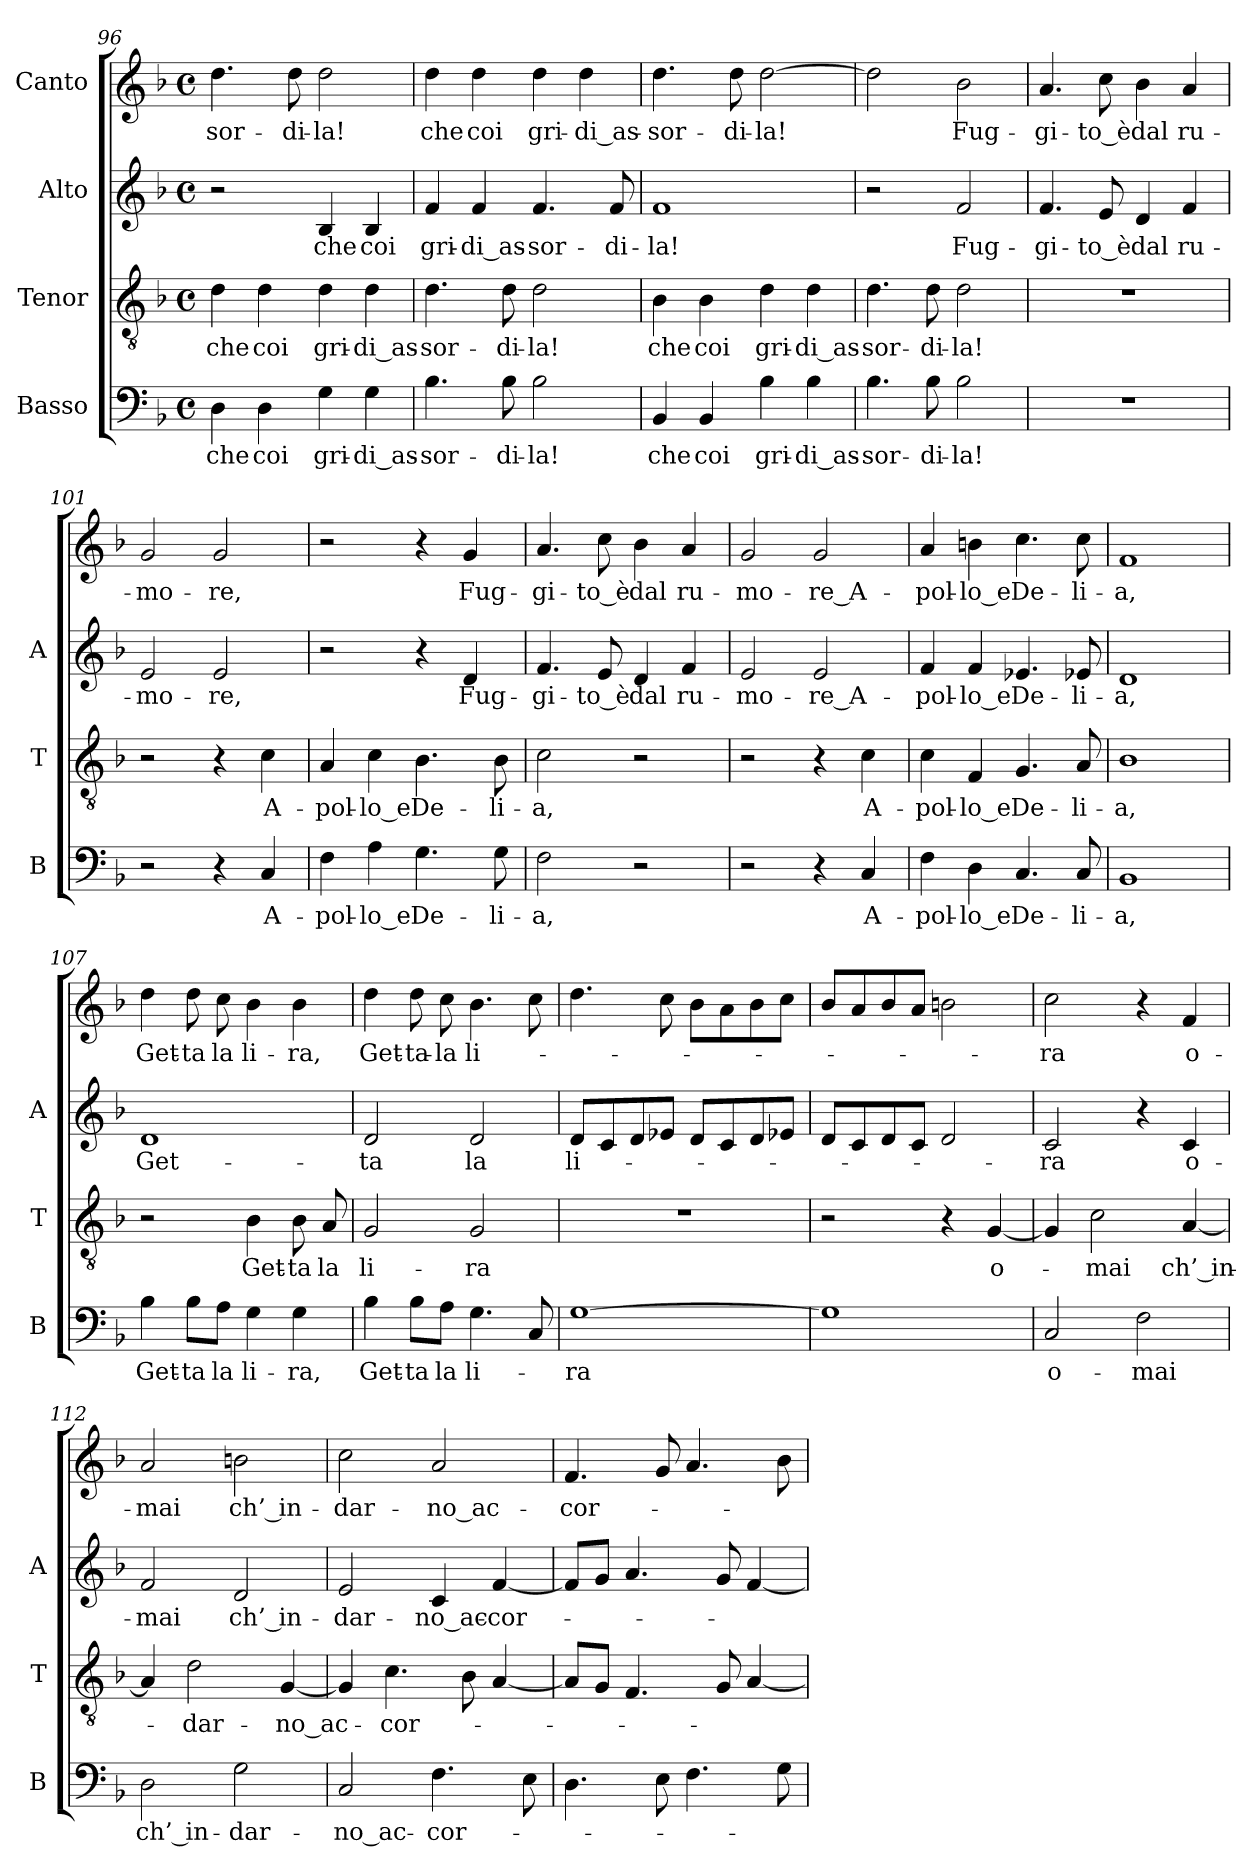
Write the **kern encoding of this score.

**kern	**text	**kern	**text	**kern	**text	**kern	**text
*part4	*part4	*part3	*part3	*part2	*part2	*part1	*part1
*staff4	*staff4	*staff3	*staff3	*staff2	*staff2	*staff1	*staff1
*I"Basso	*	*I"Tenor	*	*I"Alto	*	*I"Canto	*
*I'B	*	*I'T	*	*I'A	*	*	*
*clefF4	*	*clefGv2	*	*clefG2	*	*clefG2	*
*k[b-]	*	*k[b-]	*	*k[b-]	*	*k[b-]	*
*F:	*	*F:	*	*F:	*	*F:	*
*M4/4	*	*M4/4	*	*M4/4	*	*M4/4	*
*met(c)	*	*met(c)	*	*met(c)	*	*met(c)	*
=96	=96	=96	=96	=96	=96	=96	=96
4D	-che	4d	-che	2r	.	4.dd	sor-
4D	-coi	4d	-coi	.	.	.	.
.	.	.	.	.	.	8dd	di-
4G	gri-	4d	gri-	4B-	-che	2dd	-la!
4G	di_as-	4d	di_as-	4B-	-coi	.	.
=97	=97	=97	=97	=97	=97	=97	=97
4.B-	sor-	4.d	sor-	4f	gri-	4dd	-che
.	.	.	.	4f	di_as-	4dd	-coi
8B-	di-	8d	di-	.	.	.	.
2B-	-la!	2d	-la!	4.f	sor-	4dd	gri-
.	.	.	.	.	.	4dd	di_as-
.	.	.	.	8f	di-	.	.
=98	=98	=98	=98	=98	=98	=98	=98
4BB-	-che	4B-	-che	1f	-la!	4.dd	sor-
4BB-	-coi	4B-	-coi	.	.	.	.
.	.	.	.	.	.	8dd	di-
4B-	gri-	4d	gri-	.	.	[2dd	-la!
4B-	di_as-	4d	di_as-	.	.	.	.
=99	=99	=99	=99	=99	=99	=99	=99
4.B-	sor-	4.d	sor-	2r	.	2dd]	.
8B-	di-	8d	di-	.	.	.	.
2B-	-la!	2d	-la!	2f	Fug-	2b-	Fug-
=100	=100	=100	=100	=100	=100	=100	=100
1r	.	1r	.	4.f	gi-	4.a	gi-
.	.	.	.	8e	-to_è	8cc	-to_è
.	.	.	.	4d	-dal	4b-	-dal
.	.	.	.	4f	ru-	4a	ru-
=101	=101	=101	=101	=101	=101	=101	=101
2r	.	2r	.	2e	mo-	2g	mo-
4r	.	4r	.	2e	-re,	2g	-re,
4C	A-	4c	A-	.	.	.	.
=102	=102	=102	=102	=102	=102	=102	=102
4F	pol-	4A	pol-	2r	.	2r	.
4A	-lo_e	4c	-lo_e	.	.	.	.
4.G	De-	4.B-	De-	4r	.	4r	.
.	.	.	.	4d	Fug-	4g	Fug-
8G	li-	8B-	li-	.	.	.	.
=103	=103	=103	=103	=103	=103	=103	=103
2F	-a,	2c	-a,	4.f	gi-	4.a	gi-
.	.	.	.	8e	-to_è	8cc	-to_è
2r	.	2r	.	4d	-dal	4b-	-dal
.	.	.	.	4f	ru-	4a	ru-
=104	=104	=104	=104	=104	=104	=104	=104
2r	.	2r	.	2e	mo-	2g	mo-
4r	.	4r	.	2e	re_A-	2g	re_A-
4C	A-	4c	A-	.	.	.	.
=105	=105	=105	=105	=105	=105	=105	=105
4F	pol-	4c	pol-	4f	pol-	4a	pol-
4D	-lo_e	4F	-lo_e	4f	-lo_e	4bn	-lo_e
4.C	De-	4.G	De-	4.e-X	De-	4.cc	De-
8C	li-	8A	li-	8e-X	li-	8cc	li-
!!LO:PB:g=z
=106	=106	=106	=106	=106	=106	=106	=106
1BB-	-a,	1B-	-a,	1d	-a,	1f	-a,
=107	=107	=107	=107	=107	=107	=107	=107
4B-	Get-	2r	.	1d	Get-	4dd	Get-
8B-\L	-ta	.	.	.	.	8dd	-ta
8A\J	-la	.	.	.	.	8cc	-la
4G	li-	4B-	Get-	.	.	4b-	li-
4G	-ra,	8B-	-ta	.	.	4b-	-ra,
.	.	8A	-la	.	.	.	.
=108	=108	=108	=108	=108	=108	=108	=108
4B-	Get-	2G	li-	2d	-ta	4dd	Get-
8B-\L	-ta	.	.	.	.	8dd	ta-
8A\J	-la	.	.	.	.	8cc	-la
4.G	li-	2G	-ra	2d	-la	4.b-	li-
8C	.	.	.	.	.	8cc	.
=109	=109	=109	=109	=109	=109	=109	=109
[1G	-ra	1r	.	8dL	li-	4.dd	.
.	.	.	.	8c	.	.	.
.	.	.	.	8d	.	.	.
.	.	.	.	8e-XJ	.	8cc	.
.	.	.	.	8dL	.	8b-L	.
.	.	.	.	8c	.	8a	.
.	.	.	.	8d	.	8b-	.
.	.	.	.	8e-XJ	.	8ccJ	.
=110	=110	=110	=110	=110	=110	=110	=110
1G]	.	2r	.	8dL	.	8b-L	.
.	.	.	.	8c	.	8a	.
.	.	.	.	8d	.	8b-	.
.	.	.	.	8cJ	.	8aJ	.
.	.	4r	.	2d	.	2bn	.
.	.	[4G	o-	.	.	.	.
=111	=111	=111	=111	=111	=111	=111	=111
2C	o-	4G]	.	2c	-ra	2cc	-ra
.	.	2c	-mai	.	.	.	.
2F	-mai	.	.	4r	.	4r	.
.	.	[4A	ch’ in-	4c	o-	4f	o-
=112	=112	=112	=112	=112	=112	=112	=112
2D	ch’ in-	4A]	.	2f	-mai	2a	-mai
.	.	2d	dar-	.	.	.	.
2G	dar-	.	.	2d	ch’ in-	2bn	ch’ in-
.	.	[4G	no_ac-	.	.	.	.
=113	=113	=113	=113	=113	=113	=113	=113
2C	no_ac-	4G]	.	2e	dar-	2cc	dar-
.	.	4.c	cor-	.	.	.	.
4.F	cor-	.	.	4c	no_ac-	2a	no_ac-
.	.	8B-	.	.	.	.	.
.	.	[4A	.	[4f	cor-	.	.
8E	.	.	.	.	.	.	.
=114	=114	=114	=114	=114	=114	=114	=114
4.D	.	8AL]	.	8fL]	.	4.f	cor-
.	.	8GJ	.	8gJ	.	.	.
.	.	4.F	.	4.a	.	.	.
8E	.	.	.	.	.	8g	.
4.F	.	.	.	.	.	4.a	.
.	.	8G	.	8g	.	.	.
.	.	[4A	.	[4f	.	.	.
8G	.	.	.	.	.	8b-	.
=	=	=	=	=	=	=	=
*-	*-	*-	*-	*-	*-	*-	*-
